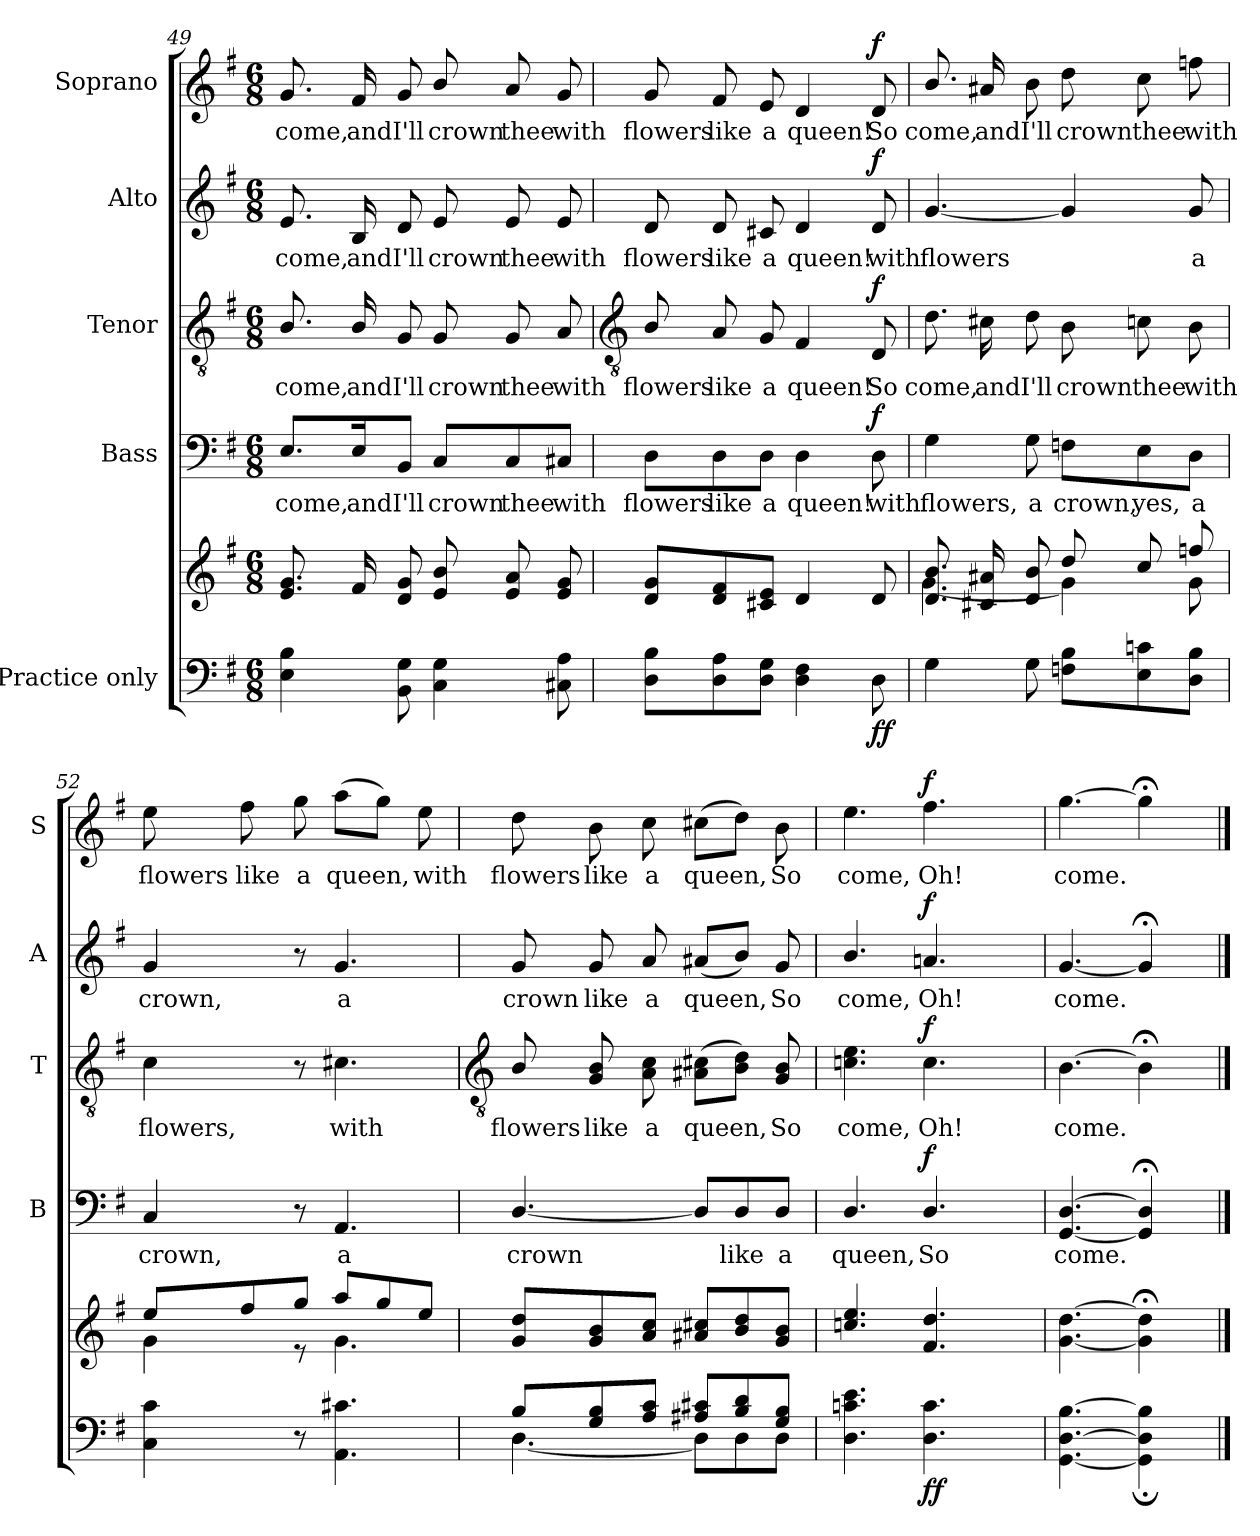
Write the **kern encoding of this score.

**kern	**kern	**dynam	**kern	**text	**dynam	**kern	**text	**dynam	**kern	**text	**dynam	**kern	**text	**dynam
*part5	*part5	*part5	*part4	*part4	*part4	*part3	*part3	*part3	*part2	*part2	*part2	*part1	*part1	*part1
*staff6	*staff5	*staff5/6	*staff4	*staff4	*staff4	*staff3	*staff3	*staff3	*staff2	*staff2	*staff2	*staff1	*staff1	*staff1
*I"Practice only	*	*	*I"Bass	*	*	*I"Tenor	*	*	*I"Alto	*	*	*I"Soprano	*	*
*	*	*	*I'B	*	*	*I'T	*	*	*I'A	*	*	*I'S	*	*
*clefF4	*clefG2	*	*clefF4	*	*	*clefGv2	*	*	*clefG2	*	*	*clefG2	*	*
*k[f#]	*k[f#]	*	*k[f#]	*	*	*k[f#]	*	*	*k[f#]	*	*	*k[f#]	*	*
*G:	*G:	*	*G:	*	*	*G:	*	*	*G:	*	*	*G:	*	*
*M6/8	*M6/8	*	*M6/8	*	*	*M6/8	*	*	*M6/8	*	*	*M6/8	*	*
=49	=49	=49	=49	=49	=49	=49	=49	=49	=49	=49	=49	=49	=49	=49
*	*^	*	*	*	*	*	*	*	*	*	*	*	*	*
!	!	!LO:N:vis=1	!	!	!LO:LY:b	!	!	!LO:LY:b	!	!	!LO:LY:b	!	!	!LO:LY:b	!
4E 4B	8.e 8.gL	2.ryy	.	8.E/L	come,	.	8.B/	come,	.	8.e	come,	.	8.g	come,	.
!	!	!	!	!	!LO:LY:b	!	!	!LO:LY:b	!	!	!LO:LY:b	!	!	!LO:LY:b	!
.	16f#L	.	.	16E/K	and	.	16B/	and	.	16B	and	.	16f#	and	.
!	!	!	!	!	!LO:LY:b	!	!	!LO:LY:b	!	!	!LO:LY:b	!	!	!LO:LY:b	!
8BB 8G	8d 8gJ	.	.	8BB/J	I'll	.	8G	I'll	.	8d	I'll	.	8g	I'll	.
!	!	!	!	!	!LO:LY:b	!	!	!LO:LY:b	!	!	!LO:LY:b	!	!	!LO:LY:b	!
4C 4G	8e/ 8b/L	.	.	8C/L	crown	.	8G	crown	.	8e	crown	.	8b/	crown	.
!	!	!	!	!	!LO:LY:b	!	!	!LO:LY:b	!	!	!LO:LY:b	!	!	!LO:LY:b	!
.	8e 8a	.	.	8C/	thee	.	8G	thee	.	8e	thee	.	8a	thee	.
!	!	!	!	!	!LO:LY:b	!	!	!LO:LY:b	!	!	!LO:LY:b	!	!	!LO:LY:b	!
8C#X 8A	8e 8gJ	.	.	8C#X/J	with	.	8A	with	.	8e	with	.	8g	with	.
!!LO:LB:g=z
=50	=50	=50	=50	=50	=50	=50	=50	=50	=50	=50	=50	=50	=50	=50	=50
*	*	*	*	*	*	*	*clefGv2	*	*	*	*	*	*	*	*
!	!	!LO:N:vis=1	!	!	!LO:LY:b	!	!	!LO:LY:b	!	!	!LO:LY:b	!	!	!LO:LY:b	!
8D 8BL	8d/ 8g/L	2.ryy	.	8D\L	flowers	.	8B/	flowers	.	8d	flowers	.	8g	flowers	.
!	!	!	!	!	!LO:LY:b	!	!	!LO:LY:b	!	!	!LO:LY:b	!	!	!LO:LY:b	!
8D 8A	8d/ 8f#/	.	.	8D\	like	.	8A	like	.	8d	like	.	8f#	like	.
!	!	!	!	!	!LO:LY:b	!	!	!LO:LY:b	!	!	!LO:LY:b	!	!	!LO:LY:b	!
8D 8GJ	8c#X/ 8e/J	.	.	8D\J	a	.	8G	a	.	8c#X	a	.	8e	a	.
!	!	!	!	!	!LO:LY:b	!	!	!LO:LY:b	!	!	!LO:LY:b	!	!	!LO:LY:b	!
4D 4F#	4d/	.	.	4D	queen!	.	4F#	queen!	.	4d	queen!	.	4d	queen!	.
!	!	!	!LO:DY:b=2	!	!LO:LY:b	!	!	!LO:LY:b	!	!	!LO:LY:b	!	!	!LO:LY:b	!
!	!	!	!LO:DY:n=1:b	!	!	!LO:DY:b	!	!	!LO:DY:b	!	!	!LO:DY:b	!	!	!LO:DY:b
8D	8d/	.	f f	8D	with	f	8D	So	f	8d	with	f	8d	So	f
=51	=51	=51	=51	=51	=51	=51	=51	=51	=51	=51	=51	=51	=51	=51	=51
!	!	!	!	!	!LO:LY:b	!	!	!LO:LY:b	!	!	!LO:LY:b	!	!	!LO:LY:b	!
4G	8.d/ 8.b/L	[4.g\	.	4G	flowers,	.	8.d	come,	.	[4.g	flowers	.	8.b/	come,	.
!	!	!	!	!	!	!	!	!LO:LY:b	!	!	!	!	!	!LO:LY:b	!
.	16c#X/ 16a#X/L	.	.	.	.	.	16c#X	and	.	.	.	.	16a#X	and	.
!	!	!	!	!	!LO:LY:b	!	!	!LO:LY:b	!	!	!	!	!	!LO:LY:b	!
8G	8d/ 8b/J	.	.	8G	a	.	8d	I'll	.	.	.	.	8b	I'll	.
!	!	!	!	!	!LO:LY:b	!	!	!LO:LY:b	!	!	!	!	!	!LO:LY:b	!
8Fn 8BL	8dd/L	4g\]	.	8Fn\L	crown,	.	8B	crown	.	4g]	.	.	8dd	crown	.
!	!	!	!	!	!LO:LY:b	!	!	!LO:LY:b	!	!	!	!	!	!LO:LY:b	!
8E 8cn	8cc/	.	.	8E\	yes,	.	8cn	thee	.	.	.	.	8cc	thee	.
!	!	!	!	!	!LO:LY:b	!	!	!LO:LY:b	!	!	!LO:LY:b	!	!	!LO:LY:b	!
8D 8BJ	8ffn/J	8g\	.	8D\J	a	.	8B	with	.	8g	a	.	8ffn	with	.
=52	=52	=52	=52	=52	=52	=52	=52	=52	=52	=52	=52	=52	=52	=52	=52
!	!	!	!	!	!LO:LY:b	!	!	!LO:LY:b	!	!	!LO:LY:b	!	!	!LO:LY:b	!
4C 4c	8ee/L	4g\	.	4C	crown,	.	4c	flowers,	.	4g	crown,	.	8ee	flowers	.
!	!	!	!	!	!	!	!	!	!	!	!	!	!	!LO:LY:b	!
.	8ff#/	.	.	.	.	.	.	.	.	.	.	.	8ff#	like	.
!	!	!	!	!	!	!	!	!	!	!	!	!	!	!LO:LY:b	!
8r	8gg/J	8r	.	8r	.	.	8r	.	.	8r	.	.	8gg	a	.
!	!	!	!	!	!LO:LY:b	!	!	!LO:LY:b	!	!	!LO:LY:b	!	!	!LO:LY:b	!
4.AA 4.c#X	8aa/L	4.g\	.	4.AA	a	.	4.c#X	with	.	4.g	a	.	(>8aaL	queen,	.
.	8gg/	.	.	.	.	.	.	.	.	.	.	.	8ggJ)	.	.
!	!	!	!	!	!	!	!	!	!	!	!	!	!	!LO:LY:b	!
.	8ee/J	.	.	.	.	.	.	.	.	.	.	.	8ee	with	.
!!LO:LB:g=z
=53	=53	=53	=53	=53	=53	=53	=53	=53	=53	=53	=53	=53	=53	=53	=53
*	*	*	*	*	*	*	*clefGv2	*	*	*	*	*	*	*	*
*^	*	*	*	*	*	*	*	*	*	*	*	*	*	*	*
!	!	!	!	!	!	!LO:LY:b	!	!	!LO:LY:b	!	!	!LO:LY:b	!	!	!LO:LY:b	!
8B/L	[4.D\	8g/ 8dd/L	2ryy	.	[4.D/	crown	.	8B/	flowers	.	8g	crown	.	8dd	flowers	.
!	!	!	!	!	!	!	!	!	!LO:LY:b	!	!	!LO:LY:b	!	!	!LO:LY:b	!
8G/ 8B/	.	8g/ 8b/	.	.	.	.	.	8G 8B	like	.	8g	like	.	8b	like	.
!	!	!	!	!	!	!	!	!	!LO:LY:b	!	!	!LO:LY:b	!	!	!LO:LY:b	!
8A/ 8c/J	.	8a/ 8cc/J	.	.	.	.	.	8A 8c	a	.	8a	a	.	8cc	a	.
!	!	!	!	!	!	!	!	!	!LO:LY:b	!	!	!LO:LY:b	!	!	!LO:LY:b	!
8A#X/ 8c#X/L	8D\L]	8a#X/ 8cc#X/L	.	.	8D/L]	.	.	(>8A#X 8c#XL	queen,	.	(<8a#XL	queen,	.	(>8cc#XL	queen,	.
!	!	!	!	!	!	!LO:LY:b	!	!	!	!	!	!	!	!	!	!
8B/ 8d/	8D\	8b/ 8dd/	8ryy	.	8D/	like	.	8B 8dJ)	.	.	8bJ)	.	.	8ddJ)	.	.
!	!	!	!	!	!	!LO:LY:b	!	!	!LO:LY:b	!	!	!LO:LY:b	!	!	!LO:LY:b	!
8G/ 8B/J	8D/J	8g/ 8b/J	8ryy	.	8D/J	a	.	8G 8B	So	.	8g	So	.	8b	So	.
=54	=54	=54	=54	=54	=54	=54	=54	=54	=54	=54	=54	=54	=54	=54	=54	=54
!	!	!	!	!	!	!LO:LY:b	!	!	!LO:LY:b	!	!	!LO:LY:b	!	!	!LO:LY:b	!
4.ryy	4.D\ 4.cn\ 4.e\	4.ccn/ 4.ee/	2ryy	.	4.D/	queen,	.	4.cn 4.e	come,	.	4.b/	come,	.	4.ee	come,	.
!	!	!	!	!LO:DY:b=2	!	!LO:LY:b	!	!	!LO:LY:b	!	!	!LO:LY:b	!	!	!LO:LY:b	!
!	!	!	!	!LO:DY:n=1:b	!	!	!LO:DY:b	!	!	!LO:DY:b	!	!	!LO:DY:b	!	!	!LO:DY:b
4.ryy	4.D\ 4.c\	4.f#/ 4.dd/	.	f f	4.D/	So	f	4.c	Oh!	f	4.an	Oh!	f	4.ff#	Oh!	f
.	.	.	8ryy	.	.	.	.	.	.	.	.	.	.	.	.	.
.	.	.	8ryy	.	.	.	.	.	.	.	.	.	.	.	.	.
=55	=55	=55	=55	=55	=55	=55	=55	=55	=55	=55	=55	=55	=55	=55	=55	=55
!	!	!	!	!	!	!LO:LY:b	!	!	!LO:LY:b	!	!	!LO:LY:b	!	!	!LO:LY:b	!
4.ryy	[4.GG\ [4.D\ [4.B\	[4.g\ [4.dd\	2ryy	.	[4.GG [4.D	come.	.	[4.B	come.	.	[4.g	come.	.	[4.gg	come.	.
4ryy	4GG\];< 4D\];< 4B\];<	4g\];< 4dd\];<	.	.	4GG];< 4D];<	.	.	4B;<]	.	.	4g;<]	.	.	4gg;<]	.	.
.	.	.	8ryy	.	.	.	.	.	.	.	.	.	.	.	.	.
*v	*v	*	*	*	*	*	*	*	*	*	*	*	*	*	*	*
*	*v	*v	*	*	*	*	*	*	*	*	*	*	*	*	*
==	==	==	==	==	==	==	==	==	==	==	==	==	==	==
*-	*-	*-	*-	*-	*-	*-	*-	*-	*-	*-	*-	*-	*-	*-
